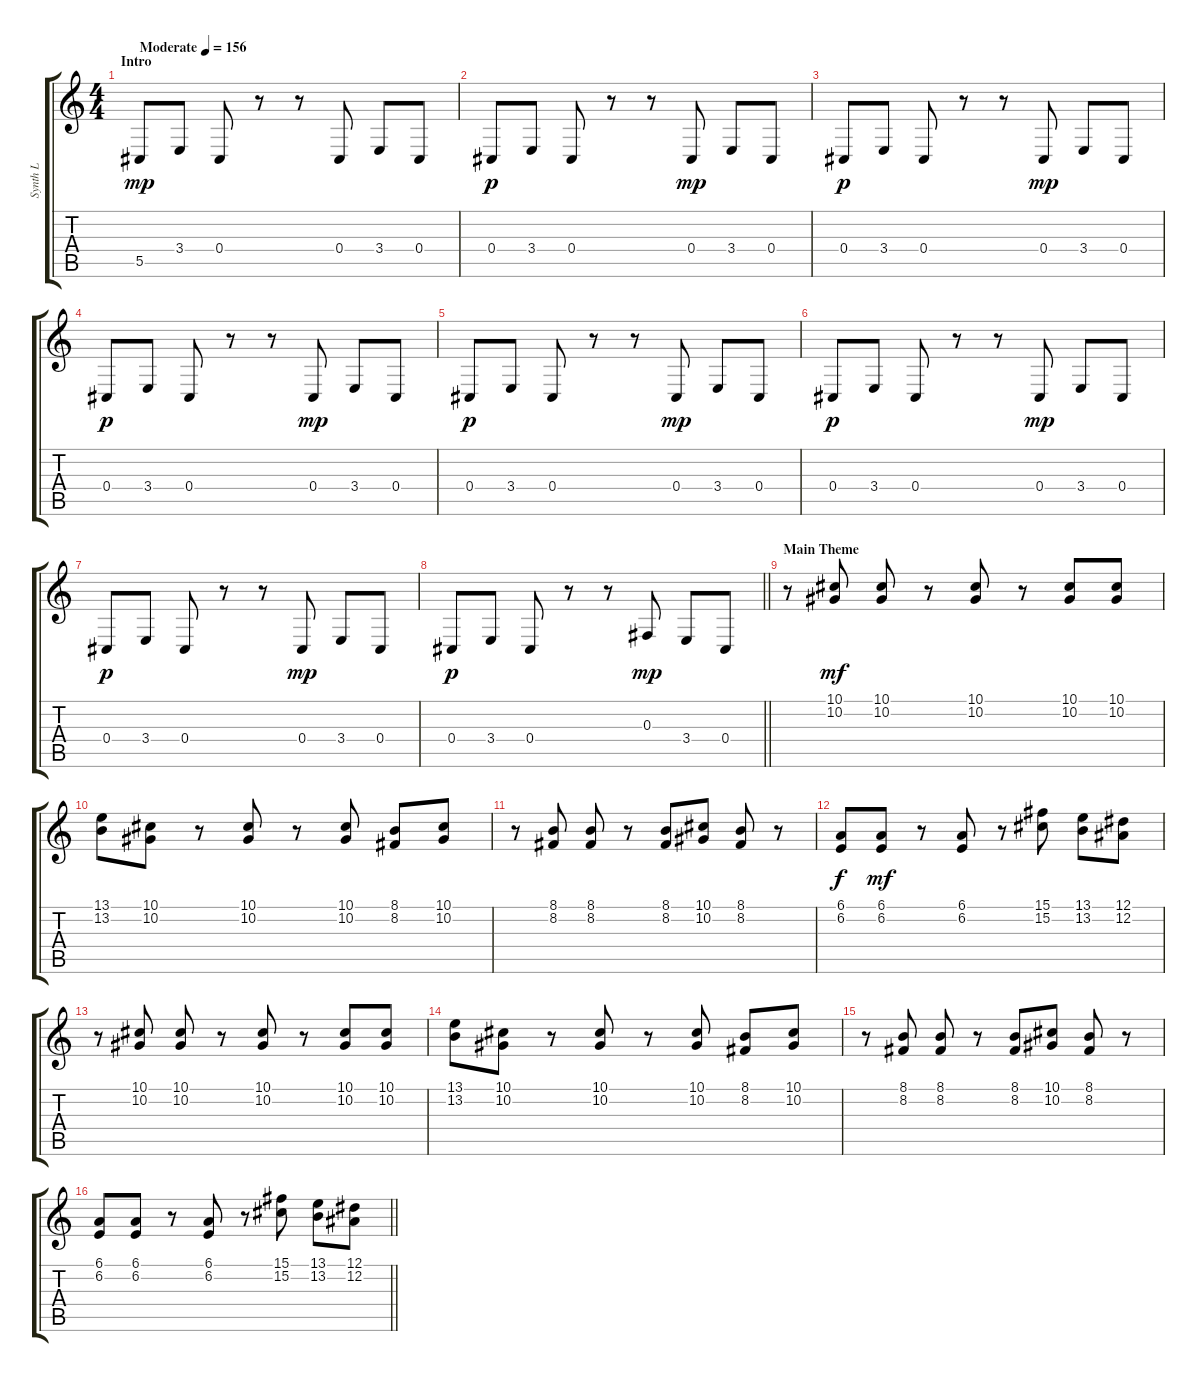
\track ("Synth L" "Synth L") {instrument lead2sawtooth}
\staff {score tabs}
\tuning (Eb4 Bb3 Gb3 Db3 Ab2 Eb2) {hide}
\ts (4 4)
\section ("" "Intro")
\tempo (156 "Moderate")
\clef g2
\ks c
5.5.8{dy mp instrument lead2sawtooth} 3.4.8 0.4.8 r.8 r.8 0.4.8 3.4.8 0.4.8 |
0.4.8{dy p} 3.4.8 0.4.8 r.8 r.8 0.4.8{dy mp} 3.4.8 0.4.8 |
0.4.8{dy p} 3.4.8 0.4.8 r.8 r.8 0.4.8{dy mp} 3.4.8 0.4.8 |
0.4.8{dy p} 3.4.8 0.4.8 r.8 r.8 0.4.8{dy mp} 3.4.8 0.4.8 |
0.4.8{dy p} 3.4.8 0.4.8 r.8 r.8 0.4.8{dy mp} 3.4.8 0.4.8 |
0.4.8{dy p} 3.4.8 0.4.8 r.8 r.8 0.4.8{dy mp} 3.4.8 0.4.8 |
0.4.8{dy p} 3.4.8 0.4.8 r.8 r.8 0.4.8{dy mp} 3.4.8 0.4.8 |
\barLineRight lightlight
0.4.8{dy p} 3.4.8 0.4.8 r.8 r.8 0.3.8{dy mp} 3.4.8 0.4.8 |
\section ("" "Main Theme")
r.8 (10.1 10.2).8{dy mf} (10.1 10.2).8 r.8 (10.1 10.2).8 r.8 (10.1 10.2).8 (10.1 10.2).8 |
(13.1 13.2).8 (10.1 10.2).8 r.8 (10.1 10.2).8 r.8 (10.1 10.2).8 (8.1 8.2).8 (10.1 10.2).8 |
r.8 (8.1 8.2).8 (8.1 8.2).8 r.8 (8.1 8.2).8 (10.1 10.2).8 (8.1 8.2).8 r.8 |
(6.1 6.2).8{dy f} (6.1 6.2).8{dy mf} r.8 (6.1 6.2).8 r.8 (15.1 15.2).8 (13.1 13.2).8 (12.1 12.2).8 |
r.8 (10.1 10.2).8 (10.1 10.2).8 r.8 (10.1 10.2).8 r.8 (10.1 10.2).8 (10.1 10.2).8 |
(13.1 13.2).8 (10.1 10.2).8 r.8 (10.1 10.2).8 r.8 (10.1 10.2).8 (8.1 8.2).8 (10.1 10.2).8 |
r.8 (8.1 8.2).8 (8.1 8.2).8 r.8 (8.1 8.2).8 (10.1 10.2).8 (8.1 8.2).8 r.8 |
\barLineRight lightlight
(6.1 6.2).8 (6.1 6.2).8 r.8 (6.1 6.2).8 r.8 (15.1 15.2).8 (13.1 13.2).8 (12.1 12.2).8
